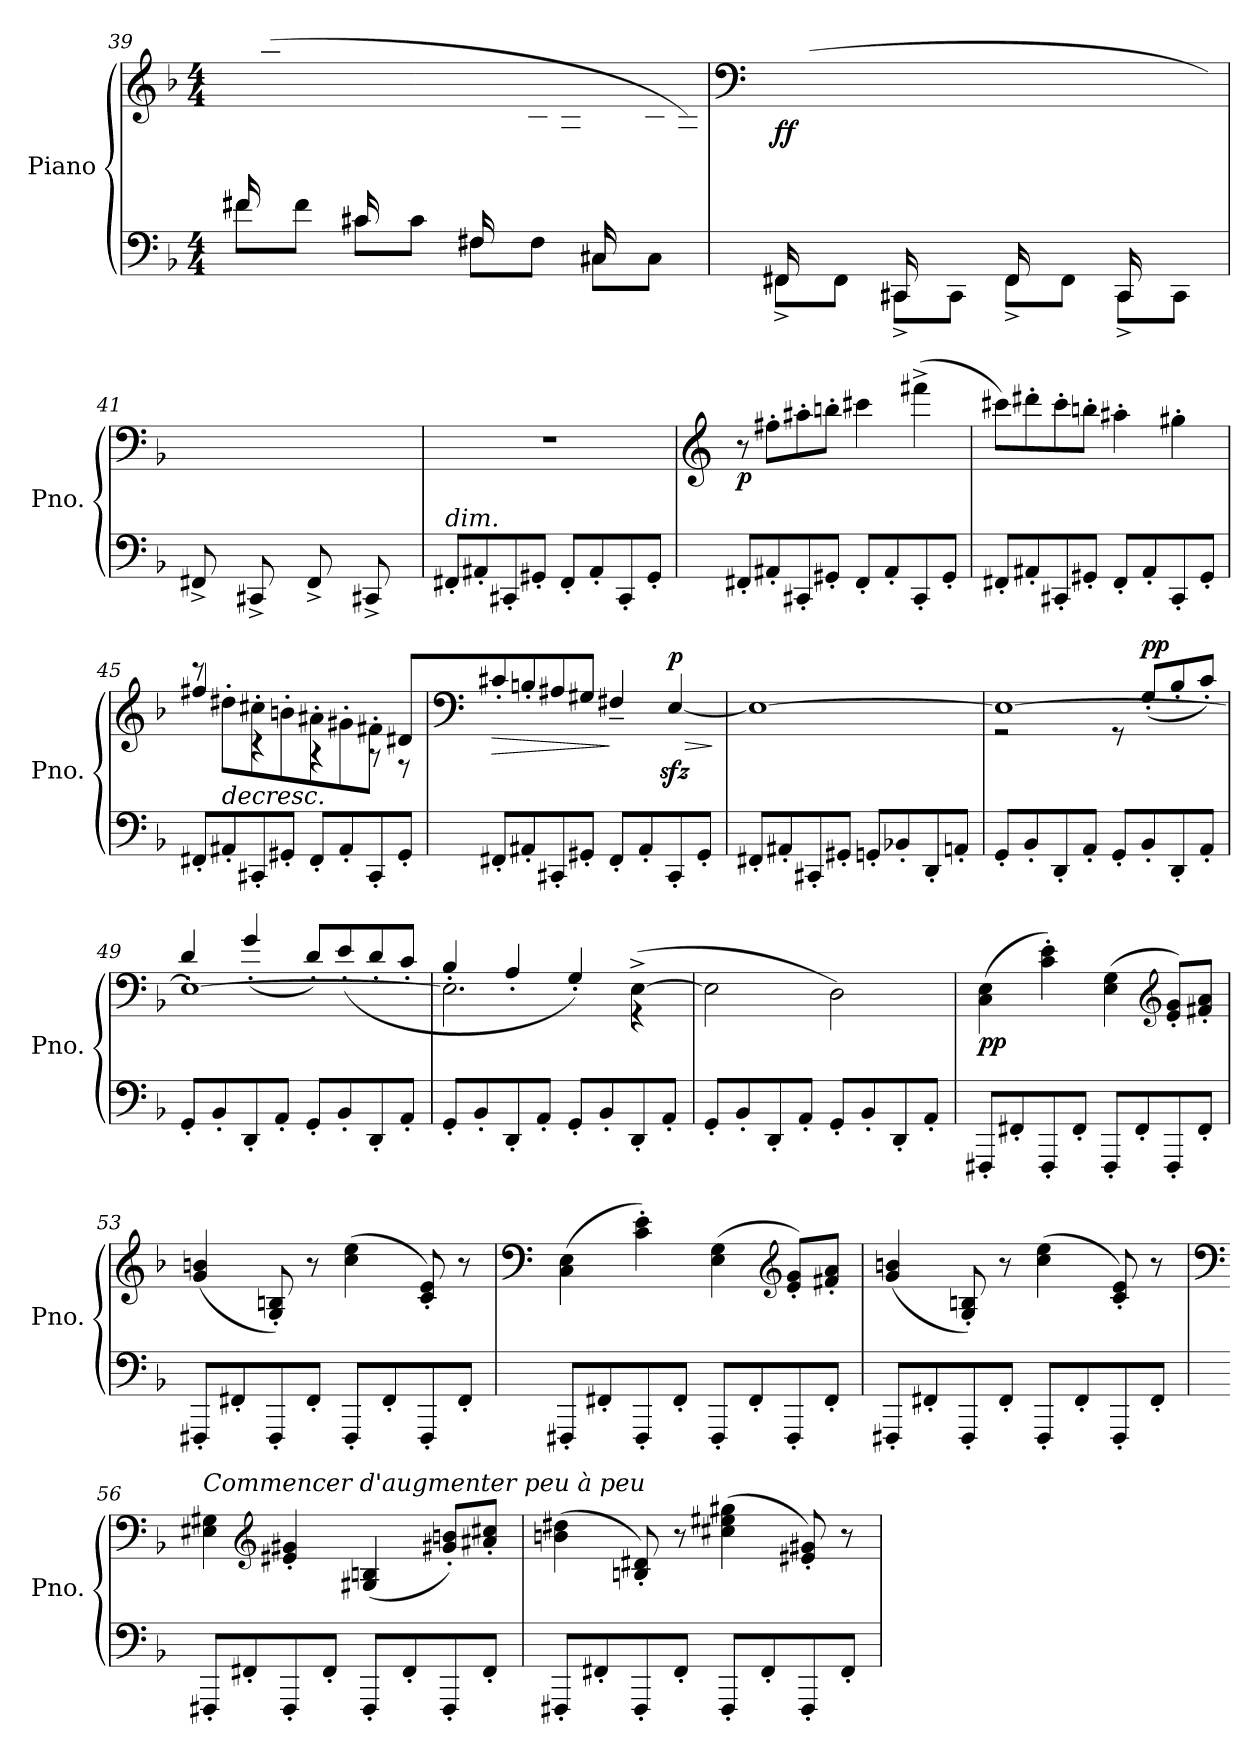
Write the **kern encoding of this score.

**kern	**kern	**dynam
*part1	*part1	*part1
*staff2	*staff1	*staff1/2
*I"Piano	*	*
*I'Pno.	*	*
!!LO:LB:g=z
*clefF4	*clefG2	*
*k[b-]	*k[b-]	*
*M4/4	*M4/4	*
=39	=39	=39
*^	*	*
16f#X/LL	8f#X\L	16ryy	.
8.ryy	.	(>16ff\ 16aa#X\	.
.	8f#\J	16cc#X\	.
.	.	16a#X\JJ	.
16c#X/LL	8c#X\L	16ryy	.
8.ryy	.	16ee\ 16gg#X\	.
.	8c#\J	16cc#\	.
.	.	16g#X\JJ	.
16F#X/LL	8F#X\L	16ryy	.
8.ryy	.	16f#X\ 16a#\	.
.	8F#\J	16c#X\	.
.	.	16A#X\JJ	.
16C#X/LL	8C#X\L	16ryy	.
8.ryy	.	16e\ 16g#X\	.
.	8C#\J	16c#\	.
.	.	16G#X\JJ)	.
=40	=40	=40	=40
*	*	*clefF4	*
!	!	!	!LO:DY:b
16FF#X/LL	8FF#X^<\L	16ryy	ff
8.ryy	.	(>16A#X\	.
.	8FF#\J	16F#X\	.
.	.	16C#X\JJ	.
16CC#X/LL	8CC#X^<\L	16ryy	.
8.ryy	.	16G#X\	.
.	8CC#\J	16E\	.
.	.	16C#\JJ	.
16FF#/LL	8FF#^<\L	16ryy	.
8.ryy	.	16A#\	.
.	8FF#\J	16F#\	.
.	.	16C#\JJ	.
16CC#/LL	8CC#^<\L	16ryy	.
8.ryy	.	16G#\	.
.	8CC#\J	16E\	.
.	.	16C#\JJ)	.
*v	*v	*	*
!!LO:LB:g=z
=41	=41	=41
*	*^	*
8FF#X^</L	1ryy	8ryy	.
8ryy	.	8AA#X^>\	.
8CC#X^</	.	8ryy	.
8ryy	.	8GG#X^>\J	.
8FF#^</L	.	8ryy	.
8ryy	.	8AA#^>\	.
8CC#X^</	.	8ryy	.
8ryy	.	8GG#^>\J	.
=42	=42	=42	=42
!LO:TX:a:i:t=dim.	!	!	!
*	*v	*v	*
8FF#X'/L	1r	.
8AA#X'/	.	.
8CC#X'/	.	.
8GG#X'/J	.	.
8FF#'/L	.	.
8AA#'/	.	.
8CC#'/	.	.
8GG#'/J	.	.
=43	=43	=43
*	*clefG2	*
!	!	!LO:DY:b
8FF#X'/L	8r	p
8AA#X'/	8ff#X'\L	.
8CC#X'/	8aa#X'\	.
8GG#X'/J	8bbn'\J	.
8FF#'/L	4ccc#X\	.
8AA#'/	.	.
8CC#'/	(>4fff#X^>\	.
8GG#'/J	.	.
!!LO:PB:g=z
=44	=44	=44
8FF#X'/L	8ccc#X\L)	.
8AA#X'/	8ddd#X'\	.
8CC#X'/	8ccc#'\	.
8GG#X'/J	8bbn'\J	.
8FF#'/L	4aa#X'\	.
8AA#'/	.	.
8CC#'/	4gg#X'\	.
8GG#'/J	.	.
=45	=45	=45
*	*^	*
8FF#X'/L	8r	4ff#X/	.
!	!	!	!LO:HP:b
8AA#X'/	8dd#X'\L	.	>
8CC#X'/	8cc#X'\	4r	.
8GG#X'/J	8bn'\	.	.
8FF#'/L	8a#X'\	4r	.
8AA#'/	8g#X'\	.	.
8CC#'/	8f#X'\J	8r	.
8GG#'/J	8d#X/L	8r	.
*	*v	*v	*
=46	=46	=46
*	*clefF4	*
*	*^	*
!	!	!	!LO:HP:b
*	*v	*v	*
8FF#X'/L	8c#X'/	>
8AA#X'/	8Bn'/	.
8CC#X'/	8A#X/	.
8GG#X'/J	8G#X/J	.
8FF#'/L	4F#X~>/	]
8AA#'/	.	.
!	!	!LO:HP:b
!	!	!LO:DY:n=1:a
8CC#'/	[4Ezz>/	> p
8GG#'/J	.	.
.	.	]
!!LO:LB:g=z
=47	=47	=47
8FF#X'/L	1E_	.
8AA#X'/	.	.
8CC#X'/	.	.
8GG#X'/J	.	.
8GGn'/L	.	.
8BB-X'/	.	.
8DD'/	.	.
8AAn'/J	.	.
=48	=48	=48
*	*^	*
8GG'/L	1E_	2r	.
8BB-'/	.	.	.
8DD'/	.	.	.
8AA'/J	.	.	.
8GG'/L	.	8r	.
!	!	!	!LO:DY:a
8BB-'/	.	(<8G'/L	pp
8DD'/	.	8B-'/	.
8AA'/J	.	8c'/J)	.
=49	=49	=49	=49
8GG'/L	1E_	4d'/	.
8BB-'/	.	.	.
8DD'/	.	(<4g'/	.
8AA'/J	.	.	.
8GG'/L	.	8d'/L)	.
8BB-'/	.	(<8e'/	.
8DD'/	.	8d'/	.
8AA'/J	.	8c'/J	.
!!LO:LB:g=z	!!
=50	=50	=50	=50
8GG'/L	2.E\]	4B-'/	.
8BB-'/	.	.	.
8DD'/	.	4A'/	.
8AA'/J	.	.	.
8GG'/L	.	4G'/)	.
8BB-'/	.	.	.
8DD'/	(>[4E^\	4r	.
8AA'/J	.	.	.
*	*v	*v	*
=51	=51	=51
8GG'/L	2E\]	.
8BB-'/	.	.
8DD'/	.	.
8AA'/J	.	.
8GG'/L	2D\)	.
8BB-'/	.	.
8DD'/	.	.
8AA'/J	.	.
.	.	]
=52	=52	=52
!	!	!LO:DY:b
8FFF#X'/L	(>4C\ 4E\	pp
8FF#X'/	.	.
8FFF#'/	4c\' 4e\')	.
8FF#'/J	.	.
8FFF#'/L	(>4E\ 4G\	.
8FF#'/	.	.
*	*clefG2	*
8FFF#'/	8e/' 8g/'L)	.
8FF#'/J	8f#X/' 8a/'J	.
=53	=53	=53
8FFF#X'/L	(<4g/ 4bn/	.
8FF#X'/	.	.
8FFF#'/	8G/' 8Bn/')	.
8FF#'/J	8r	.
8FFF#'/L	(>4cc\ 4ee\	.
8FF#'/	.	.
8FFF#'/	8c/' 8e/')	.
8FF#'/J	8r	.
!!LO:LB:g=z
=54	=54	=54
*	*clefF4	*
8FFF#X'/L	(>4C\ 4E\	.
8FF#X'/	.	.
8FFF#'/	4c\' 4e\')	.
8FF#'/J	.	.
8FFF#'/L	(>4E\ 4G\	.
8FF#'/	.	.
*	*clefG2	*
8FFF#'/	8e/' 8g/'L)	.
8FF#'/J	8f#X/' 8a/'J	.
=55	=55	=55
8FFF#X'/L	(<4g/ 4bn/	.
8FF#X'/	.	.
8FFF#'/	8G/' 8Bn/')	.
8FF#'/J	8r	.
8FFF#'/L	(>4cc\ 4ee\	.
8FF#'/	.	.
8FFF#'/	8c/' 8e/')	.
8FF#'/J	8r	.
=56	=56	=56
*	*clefF4	*
!	!LO:TX:i:t=Commencer d'augmenter peu à peu	!
8FFF#X'/L	4E#X\ 4G#X\	.
8FF#X'/	.	.
*	*clefG2	*
8FFF#'/	4e#X/' 4g#X/'	.
8FF#'/J	.	.
8FFF#'/L	(<4G#X/ 4Bn/	.
8FF#'/	.	.
8FFF#'/	8g#X/' 8bn/'L)	.
8FF#'/J	8a#X/' 8cc#X/'J	.
!!LO:LB:g=z
=57	=57	=57
8FFF#X'/L	(>4bn\ 4dd#X\	.
8FF#X'/	.	.
8FFF#'/	8Bn/' 8d#X/')	.
8FF#'/J	8r	.
8FFF#'/L	(>4cc#X\ 4ee#X\ 4gg#X\	.
8FF#'/	.	.
8FFF#'/	8e#X/' 8g#X/')	.
8FF#'/J	8r	.
=	=	=
*-	*-	*-
